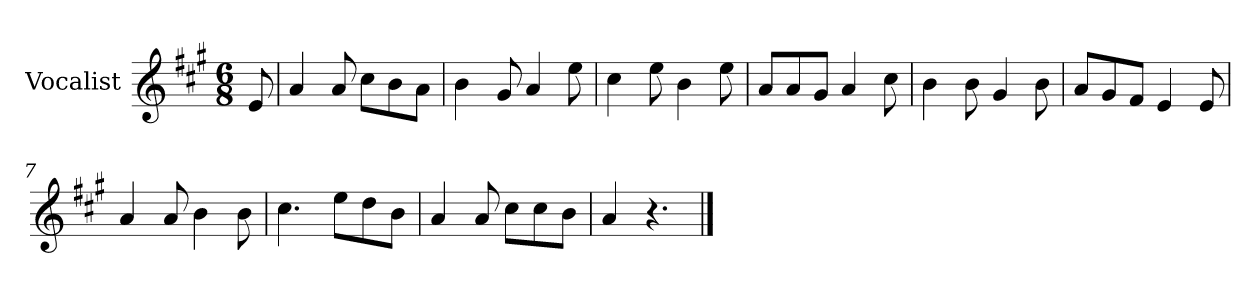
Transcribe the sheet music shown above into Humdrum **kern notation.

**kern
*part1
*staff1
*I"Vocalist
*k[f#c#g#]
*A:
*M6/8
=
8e
=1
4a
8a
8cc#L
8b
8aJ
=2
4b
8g#
4a
8ee
=3
4cc#
8ee
4b
8ee
=4
8aL
8a
8g#J
4a
8cc#
=5
4b
8b
4g#
8b
=6
8aL
8g#
8f#J
4e
8e
=7
4a
8a
4b
8b
=8
4.cc#
8eeL
8dd
8bJ
=9
4a
8a
8cc#L
8cc#
8bJ
=10
4a
4.r
==
*-
